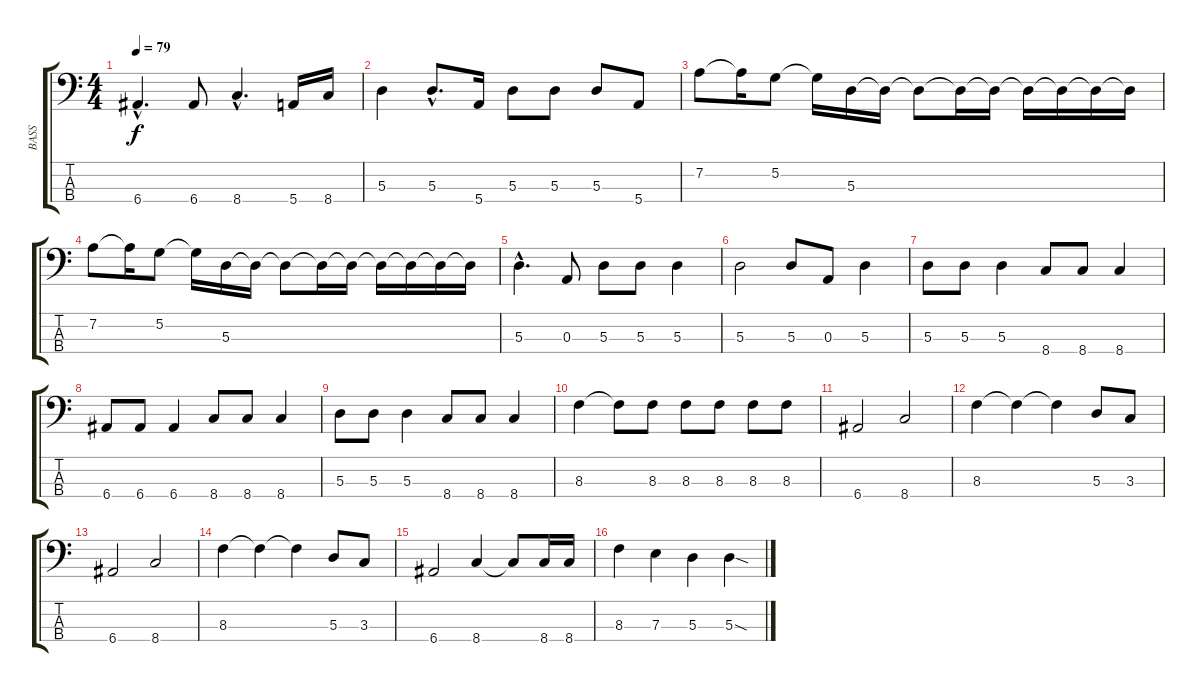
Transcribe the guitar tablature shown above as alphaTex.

\track ("BASS" "BASS") {instrument electricbassfinger}
\staff {score tabs}
\tuning (G2 D2 A1 E1) {hide}
\ts (4 4)
\tempo 79
\clef f4
\ks c
6.4{hac}.4{d dy f} 6.4.8 8.4{hac}.4{d} 5.4.16 8.4.16 |
5.3.4 5.3{hac}.8{d} 5.4.16 5.3.8 5.3.8 5.3.8 5.4.8 |
7.2.8 7.2{t}.16 5.2.8 5.2{t}.16 5.3.16 5.3{t}.16 5.3{t}.8 5.3{t}.16 5.3{t}.16 5.3{t}.16 5.3{t}.16 5.3{t}.16 5.3{t}.16 |
7.2.8 7.2{t}.16 5.2.8 5.2{t}.16 5.3.16 5.3{t}.16 5.3{t}.8 5.3{t}.16 5.3{t}.16 5.3{t}.16 5.3{t}.16 5.3{t}.16 5.3{t}.16 |
5.3{hac}.4{d} 0.3.8 5.3.8 5.3.8 5.3.4 |
5.3.2 5.3.8 0.3.8 5.3.4 |
5.3.8 5.3.8 5.3.4 8.4.8 8.4.8 8.4.4 |
6.4.8 6.4.8 6.4.4 8.4.8 8.4.8 8.4.4 |
5.3.8 5.3.8 5.3.4 8.4.8 8.4.8 8.4.4 |
8.3.4 8.3{t}.8 8.3.8 8.3.8 8.3.8 8.3.8 8.3.8 |
6.4.2 8.4.2 |
8.3.4 8.3{t}.4 8.3{t}.4 5.3.8 3.3.8 |
6.4.2 8.4.2 |
8.3.4 8.3{t}.4 8.3{t}.4 5.3.8 3.3.8 |
6.4.2 8.4.4 8.4{t}.8 8.4.16 8.4.16 |
8.3.4 7.3.4 5.3.4 5.3{sod}.4
